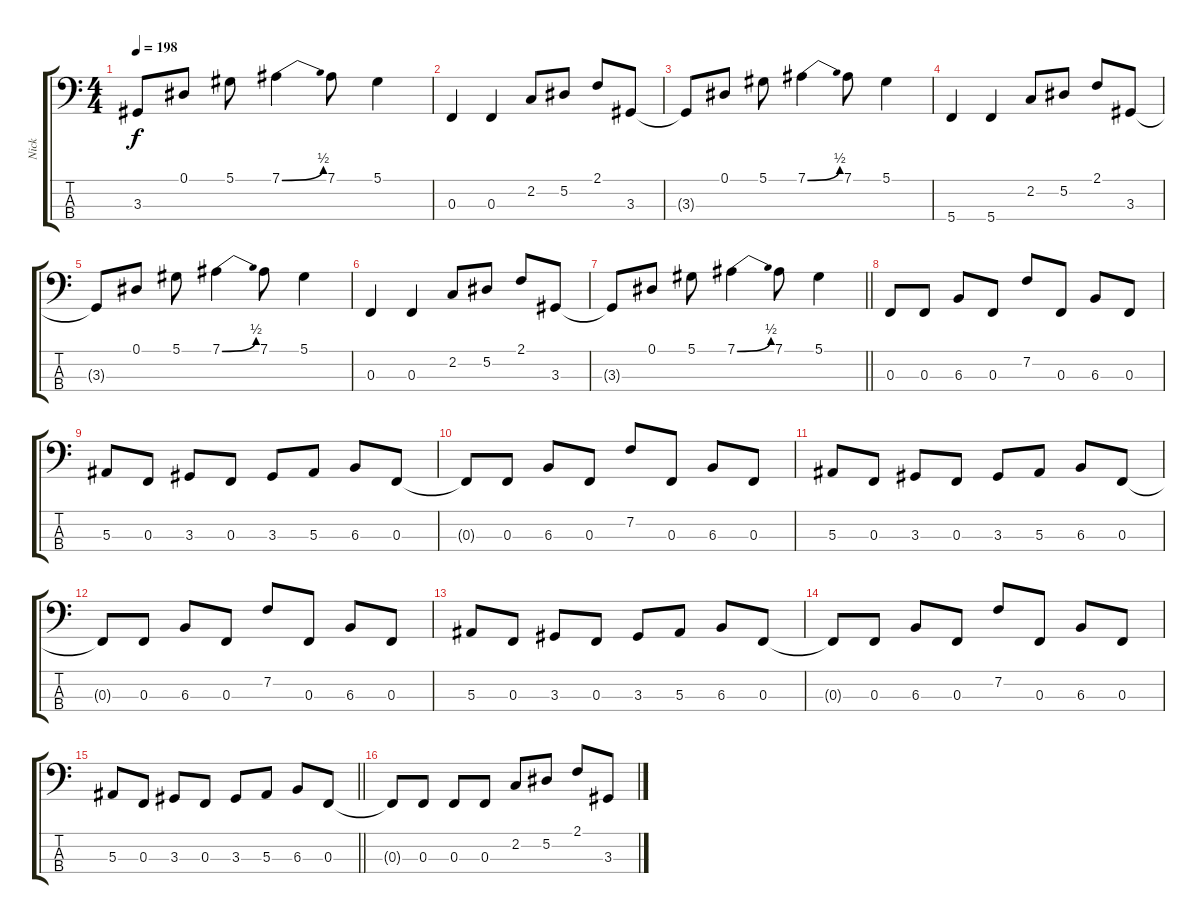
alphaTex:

\track ("Nick" "Nick") {instrument electricbassfinger}
\staff {score tabs}
\tuning (Eb2 Bb1 F1 C1) {hide}
\ts (4 4)
\tempo 198
\clef f4
\ks c
3.3{t}.8{dy f} 0.1.8 5.1.8 7.1{be (bend 0 0 60 2)}.4 7.1.8 5.1.4 |
0.3.4 0.3.4 2.2.8 5.2.8 2.1.8 3.3.8 |
3.3{t}.8 0.1.8 5.1.8 7.1{be (bend 0 0 60 2)}.4 7.1.8 5.1.4 |
5.4.4 5.4.4 2.2.8 5.2.8 2.1.8 3.3.8 |
3.3{t}.8 0.1.8 5.1.8 7.1{be (bend 0 0 60 2)}.4 7.1.8 5.1.4 |
0.3.4 0.3.4 2.2.8 5.2.8 2.1.8 3.3.8 |
\barLineRight lightlight
3.3{t}.8 0.1.8 5.1.8 7.1{be (bend 0 0 60 2)}.4 7.1.8 5.1.4 |
\section ("" "")
0.3.8 0.3.8 6.3.8 0.3.8 7.2.8 0.3.8 6.3.8 0.3.8 |
5.3.8 0.3.8 3.3.8 0.3.8 3.3.8 5.3.8 6.3.8 0.3.8 |
0.3{t}.8 0.3.8 6.3.8 0.3.8 7.2.8 0.3.8 6.3.8 0.3.8 |
5.3.8 0.3.8 3.3.8 0.3.8 3.3.8 5.3.8 6.3.8 0.3.8 |
0.3{t}.8 0.3.8 6.3.8 0.3.8 7.2.8 0.3.8 6.3.8 0.3.8 |
5.3.8 0.3.8 3.3.8 0.3.8 3.3.8 5.3.8 6.3.8 0.3.8 |
0.3{t}.8 0.3.8 6.3.8 0.3.8 7.2.8 0.3.8 6.3.8 0.3.8 |
\barLineRight lightlight
5.3.8 0.3.8 3.3.8 0.3.8 3.3.8 5.3.8 6.3.8 0.3.8 |
\section ("" "")
0.3{t}.8 0.3.8 0.3.8 0.3.8 2.2.8 5.2.8 2.1.8 3.3.8
